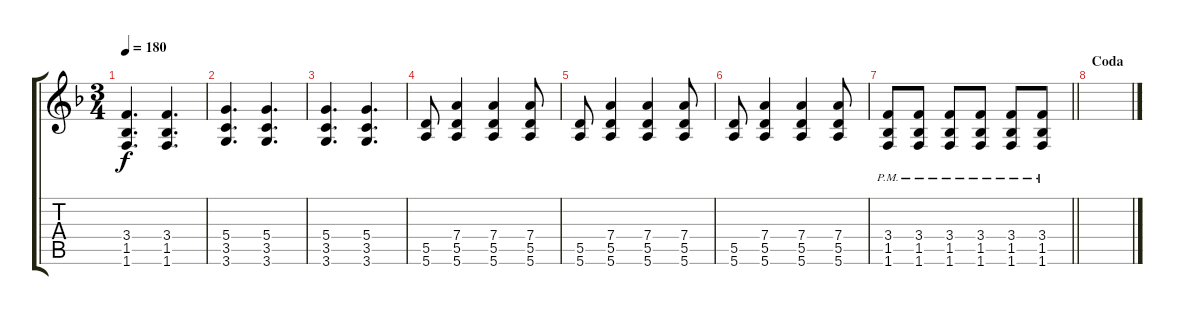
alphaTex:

\track "" {instrument acousticguitarsteel}
\staff {score tabs}
\tuning (E4 B3 G3 D3 A2 E2) {hide}
\ts (3 4)
\tempo 180
\clef g2
\ks dminor
(3.4 1.5 1.6).4{d dy f} (3.4 1.5 1.6).4{d} |
(5.4 3.5 3.6).4{d} (5.4 3.5 3.6).4{d} |
(5.4 3.5 3.6).4{d} (5.4 3.5 3.6).4{d} |
(5.5 5.6).8 (7.4 5.5 5.6).4 (7.4 5.5 5.6).4 (7.4 5.5 5.6).8 |
(5.5 5.6).8 (7.4 5.5 5.6).4 (7.4 5.5 5.6).4 (7.4 5.5 5.6).8 |
(5.5 5.6).8 (7.4 5.5 5.6).4 (7.4 5.5 5.6).4 (7.4 5.5 5.6).8 |
\barLineRight lightlight
(3.4 1.5{pm} 1.6{pm}).8 (3.4 1.5{pm} 1.6{pm}).8 (3.4 1.5{pm} 1.6{pm}).8 (3.4 1.5{pm} 1.6{pm}).8 (3.4 1.5{pm} 1.6{pm}).8 (3.4 1.5{pm} 1.6{pm}).8 |
\section ("" "Coda")
